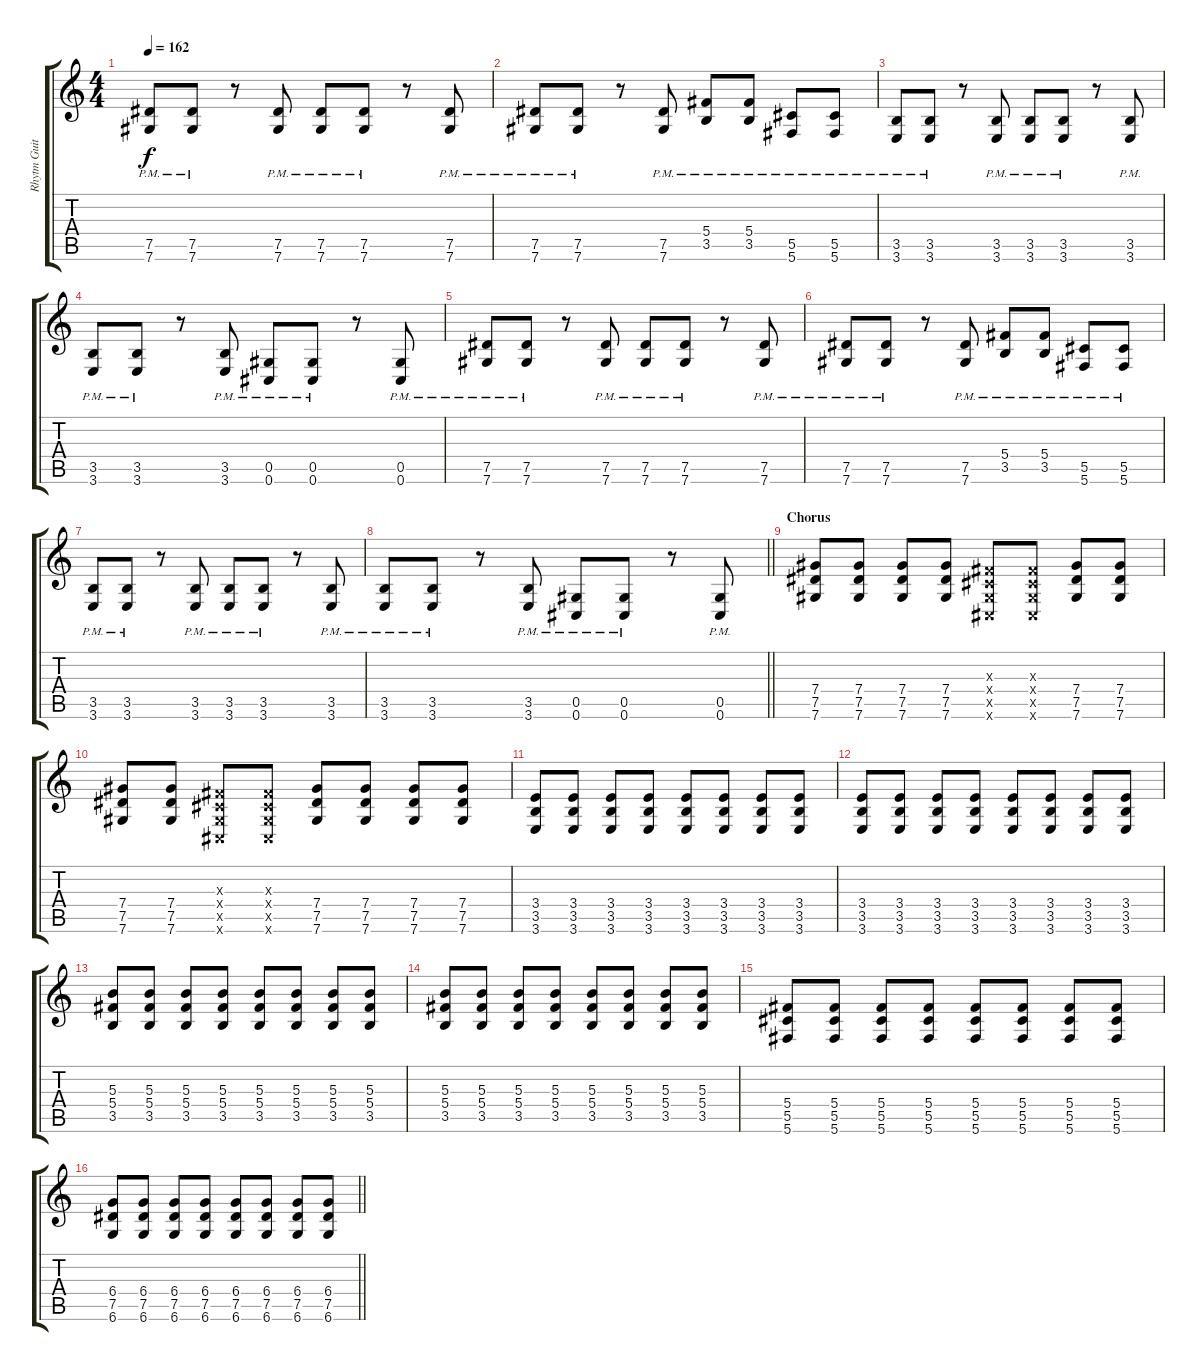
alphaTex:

\track ("Rhytm Guitar [L]" "Rhytm Guit") {instrument distortionguitar}
\staff {score tabs}
\tuning (Eb4 Bb3 Gb3 Db3 Ab2 Db2) {hide}
\ts (4 4)
\tempo 162
\clef g2
\ks c
(7.5{pm} 7.6{pm}).8{dy f} (7.5{pm} 7.6{pm}).8 r.8 (7.5{pm} 7.6{pm}).8 (7.5{pm} 7.6{pm}).8 (7.5{pm} 7.6{pm}).8 r.8 (7.5{pm} 7.6{pm}).8 |
(7.5{pm} 7.6{pm}).8 (7.5{pm} 7.6{pm}).8 r.8 (7.5{pm} 7.6{pm}).8 (5.4{pm} 3.5{pm}).8 (5.4{pm} 3.5{pm}).8 (5.5{pm} 5.6{pm}).8 (5.5{pm} 5.6{pm}).8 |
(3.5{pm} 3.6{pm}).8 (3.5{pm} 3.6{pm}).8 r.8 (3.5{pm} 3.6{pm}).8 (3.5{pm} 3.6{pm}).8 (3.5{pm} 3.6{pm}).8 r.8 (3.5{pm} 3.6{pm}).8 |
(3.5{pm} 3.6{pm}).8 (3.5{pm} 3.6{pm}).8 r.8 (3.5{pm} 3.6{pm}).8 (0.5{pm} 0.6{pm}).8 (0.5{pm} 0.6{pm}).8 r.8 (0.5{pm} 0.6{pm}).8 |
(7.5{pm} 7.6{pm}).8 (7.5{pm} 7.6{pm}).8 r.8 (7.5{pm} 7.6{pm}).8 (7.5{pm} 7.6{pm}).8 (7.5{pm} 7.6{pm}).8 r.8 (7.5{pm} 7.6{pm}).8 |
(7.5{pm} 7.6{pm}).8 (7.5{pm} 7.6{pm}).8 r.8 (7.5{pm} 7.6{pm}).8 (5.4{pm} 3.5{pm}).8 (5.4{pm} 3.5{pm}).8 (5.5{pm} 5.6{pm}).8 (5.5{pm} 5.6{pm}).8 |
(3.5{pm} 3.6{pm}).8 (3.5{pm} 3.6{pm}).8 r.8 (3.5{pm} 3.6{pm}).8 (3.5{pm} 3.6{pm}).8 (3.5{pm} 3.6{pm}).8 r.8 (3.5{pm} 3.6{pm}).8 |
\barLineRight lightlight
(3.5{pm} 3.6{pm}).8 (3.5{pm} 3.6{pm}).8 r.8 (3.5{pm} 3.6{pm}).8 (0.5{pm} 0.6{pm}).8 (0.5{pm} 0.6{pm}).8 r.8 (0.5{pm} 0.6{pm}).8 |
\section ("" "Chorus")
(7.4 7.5 7.6).8 (7.4 7.5 7.6).8 (7.4 7.5 7.6).8 (7.4 7.5 7.6).8 (0.3{x} 0.4{x} 0.5{x} 0.6{x}).8 (0.3{x} 0.4{x} 0.5{x} 0.6{x}).8 (7.4 7.5 7.6).8 (7.4 7.5 7.6).8 |
(7.4 7.5 7.6).8 (7.4 7.5 7.6).8 (0.3{x} 0.4{x} 0.5{x} 0.6{x}).8 (0.3{x} 0.4{x} 0.5{x} 0.6{x}).8 (7.4 7.5 7.6).8 (7.4 7.5 7.6).8 (7.4 7.5 7.6).8 (7.4 7.5 7.6).8 |
(3.4 3.5 3.6).8 (3.4 3.5 3.6).8 (3.4 3.5 3.6).8 (3.4 3.5 3.6).8 (3.4 3.5 3.6).8 (3.4 3.5 3.6).8 (3.4 3.5 3.6).8 (3.4 3.5 3.6).8 |
(3.4 3.5 3.6).8 (3.4 3.5 3.6).8 (3.4 3.5 3.6).8 (3.4 3.5 3.6).8 (3.4 3.5 3.6).8 (3.4 3.5 3.6).8 (3.4 3.5 3.6).8 (3.4 3.5 3.6).8 |
(5.3 5.4 3.5).8 (5.3 5.4 3.5).8 (5.3 5.4 3.5).8 (5.3 5.4 3.5).8 (5.3 5.4 3.5).8 (5.3 5.4 3.5).8 (5.3 5.4 3.5).8 (5.3 5.4 3.5).8 |
(5.3 5.4 3.5).8 (5.3 5.4 3.5).8 (5.3 5.4 3.5).8 (5.3 5.4 3.5).8 (5.3 5.4 3.5).8 (5.3 5.4 3.5).8 (5.3 5.4 3.5).8 (5.3 5.4 3.5).8 |
(5.4 5.5 5.6).8 (5.4 5.5 5.6).8 (5.4 5.5 5.6).8 (5.4 5.5 5.6).8 (5.4 5.5 5.6).8 (5.4 5.5 5.6).8 (5.4 5.5 5.6).8 (5.4 5.5 5.6).8 |
\barLineRight lightlight
(6.4 7.5 6.6).8 (6.4 7.5 6.6).8 (6.4 7.5 6.6).8 (6.4 7.5 6.6).8 (6.4 7.5 6.6).8 (6.4 7.5 6.6).8 (6.4 7.5 6.6).8 (6.4 7.5 6.6).8
